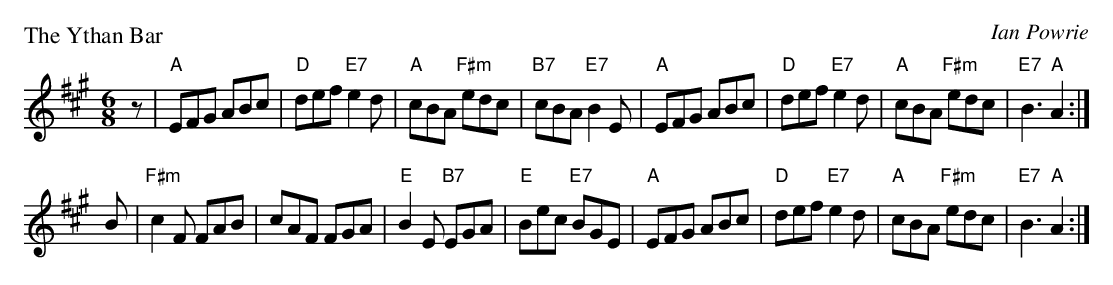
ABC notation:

X:1
P: The Ythan Bar
C: Ian Powrie
M: 6/8
L: 1/8
K: A
z \
| "A"EFG ABc | "D"def "E7"e2d | "A"cBA "F#m"edc | "B7"cBA "E7"B2E \
| "A"EFG ABc | "D"def "E7"e2d | "A"cBA "F#m"edc | "E7"B3 "A"A2 :|
B \
| "F#m"c2F FAB | cAF FGA | "E"B2E "B7"EGA | "E"Bec "E7"BGE \
| "A"EFG ABc | "D"def "E7"e2d | "A"cBA "F#m"edc | "E7"B3 "A"A2 :|
